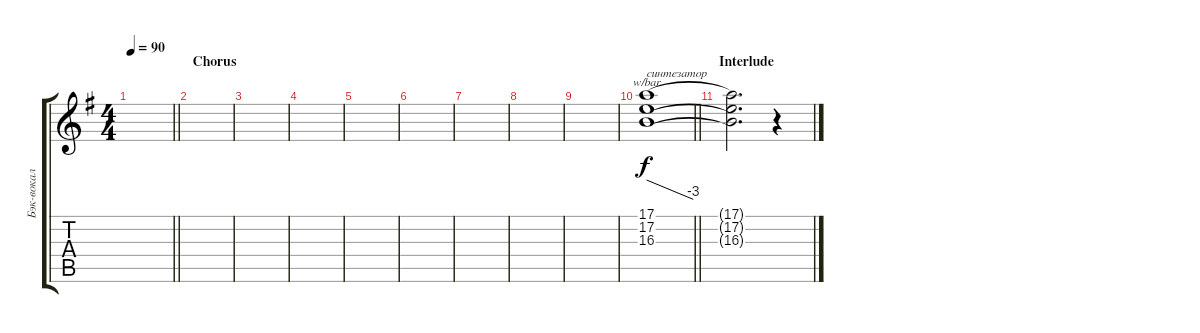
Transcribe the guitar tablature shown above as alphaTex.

\track ("Бэк-вокал" "Бэк-вокал") {instrument brasssection}
\staff {score tabs}
\tuning (E4 B3 G3 D3 A2 E2) {hide}
\ts (4 4)
\tempo 90
\clef g2
\barLineRight lightlight
\ks eminor
|
\section ("" "Chorus")
|
|
|
|
|
|
|
|
\barLineRight lightlight
(17.1 17.2 16.3).1{tbe (dive default 0 0 60 -12) txt "синтезатор" instrument rockorgan} |
\section ("" "Interlude")
(17.1{t} 17.2{t} 16.3{t}).2{d} r.4
